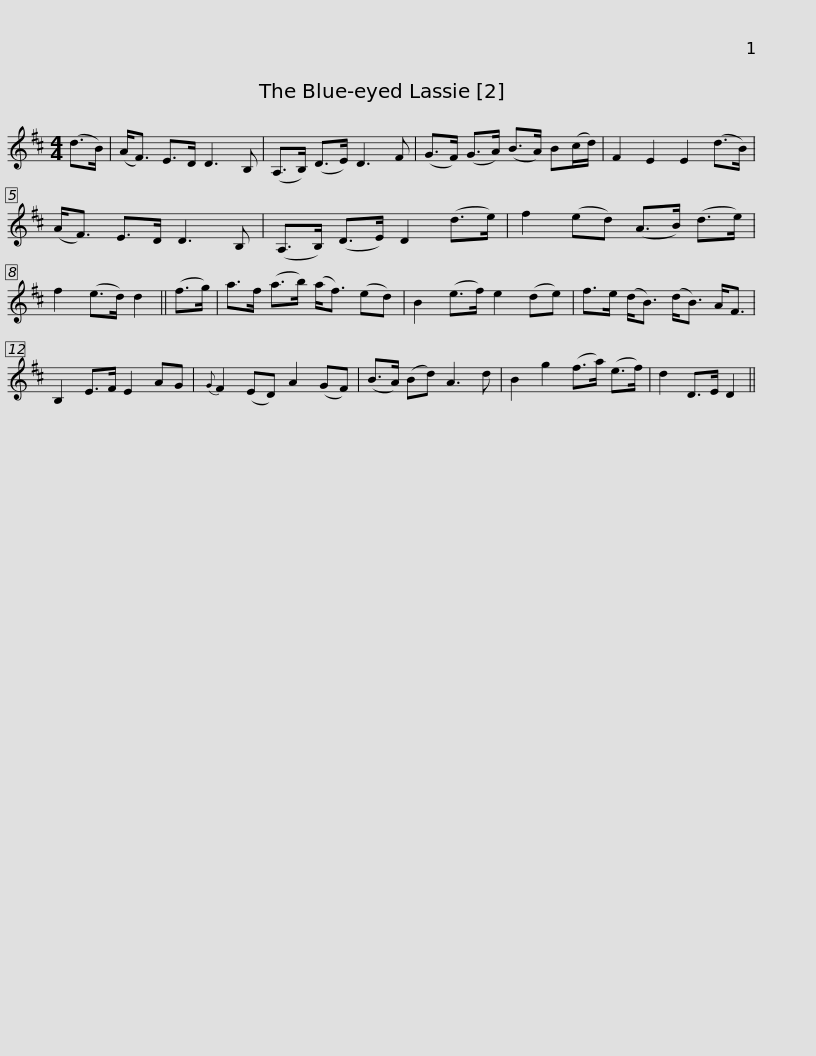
X:1
L:1/8
M:4/4
I:linebreak $
K:D
V:1 treble
V:1
 (d>B) | (A<F) E>D D3 B, | (A,>B,) (D>E) D3 F | (G>F) (G>A) (B>A) B(c/d/) | F2 E2 E2 (d>B) | %5
 (A<F) E>D D3 B, |$ (A,>B,) (D>E) D2 (d>e) | f2 (ed) (A>B) (d>e) | f2 (e>d) d2 || (f>g) | %10
 a>f (a>b) (a<f) (ed) | B2 (e>f) e2 (de) |$ f>e (d<B) (d<B) A<F | B,2 E>F E2 AG |{G} F2 (ED) A2 (GF) | %15
 (B>A) (Bd) A3 d | B2 g2 (f>a) (e>f) | d2 D>E D2 || %18
